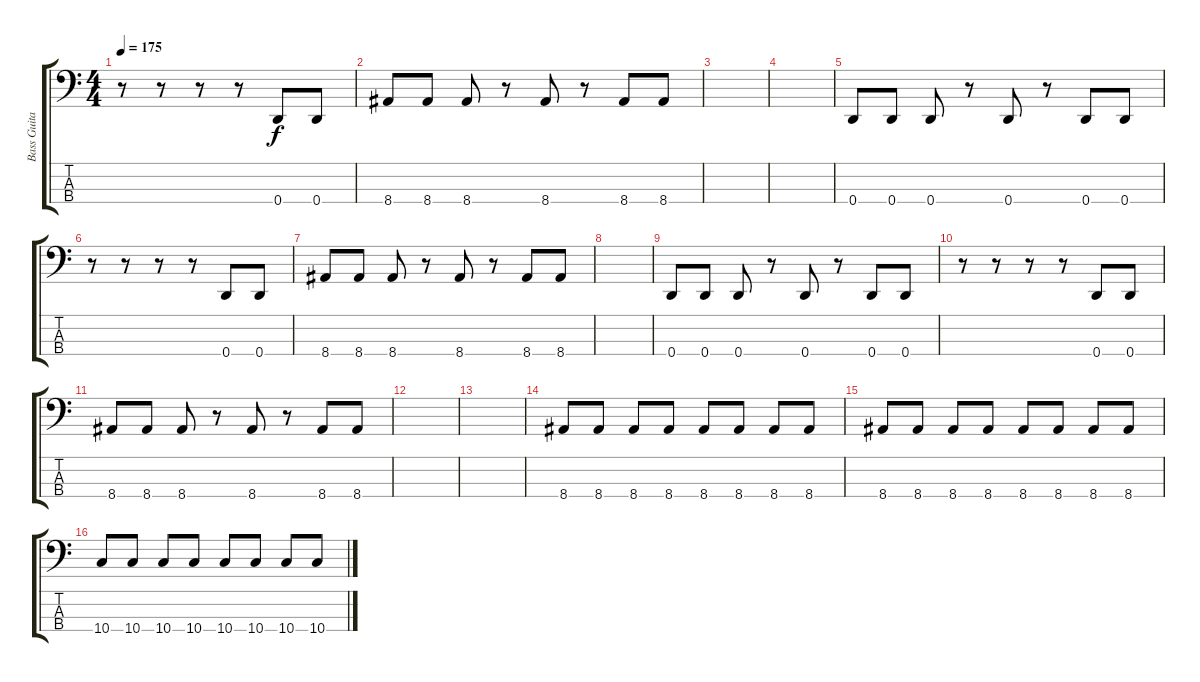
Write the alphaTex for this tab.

\track ("Bass Guitar" "Bass Guita") {instrument electricbassfinger}
\staff {score tabs}
\tuning (G2 D2 A1 D1) {hide}
\ts (4 4)
\tempo 175
\clef f4
\ks c
r.8{dy f} r.8 r.8 r.8 0.4.8 0.4.8 |
8.4.8 8.4.8 8.4.8 r.8 8.4.8 r.8 8.4.8 8.4.8 |
|
|
0.4.8 0.4.8 0.4.8 r.8 0.4.8 r.8 0.4.8 0.4.8 |
r.8 r.8 r.8 r.8 0.4.8 0.4.8 |
8.4.8 8.4.8 8.4.8 r.8 8.4.8 r.8 8.4.8 8.4.8 |
|
0.4.8 0.4.8 0.4.8 r.8 0.4.8 r.8 0.4.8 0.4.8 |
r.8 r.8 r.8 r.8 0.4.8 0.4.8 |
8.4.8 8.4.8 8.4.8 r.8 8.4.8 r.8 8.4.8 8.4.8 |
|
|
8.4.8 8.4.8 8.4.8 8.4.8 8.4.8 8.4.8 8.4.8 8.4.8 |
8.4.8 8.4.8 8.4.8 8.4.8 8.4.8 8.4.8 8.4.8 8.4.8 |
10.4.8 10.4.8 10.4.8 10.4.8 10.4.8 10.4.8 10.4.8 10.4.8
